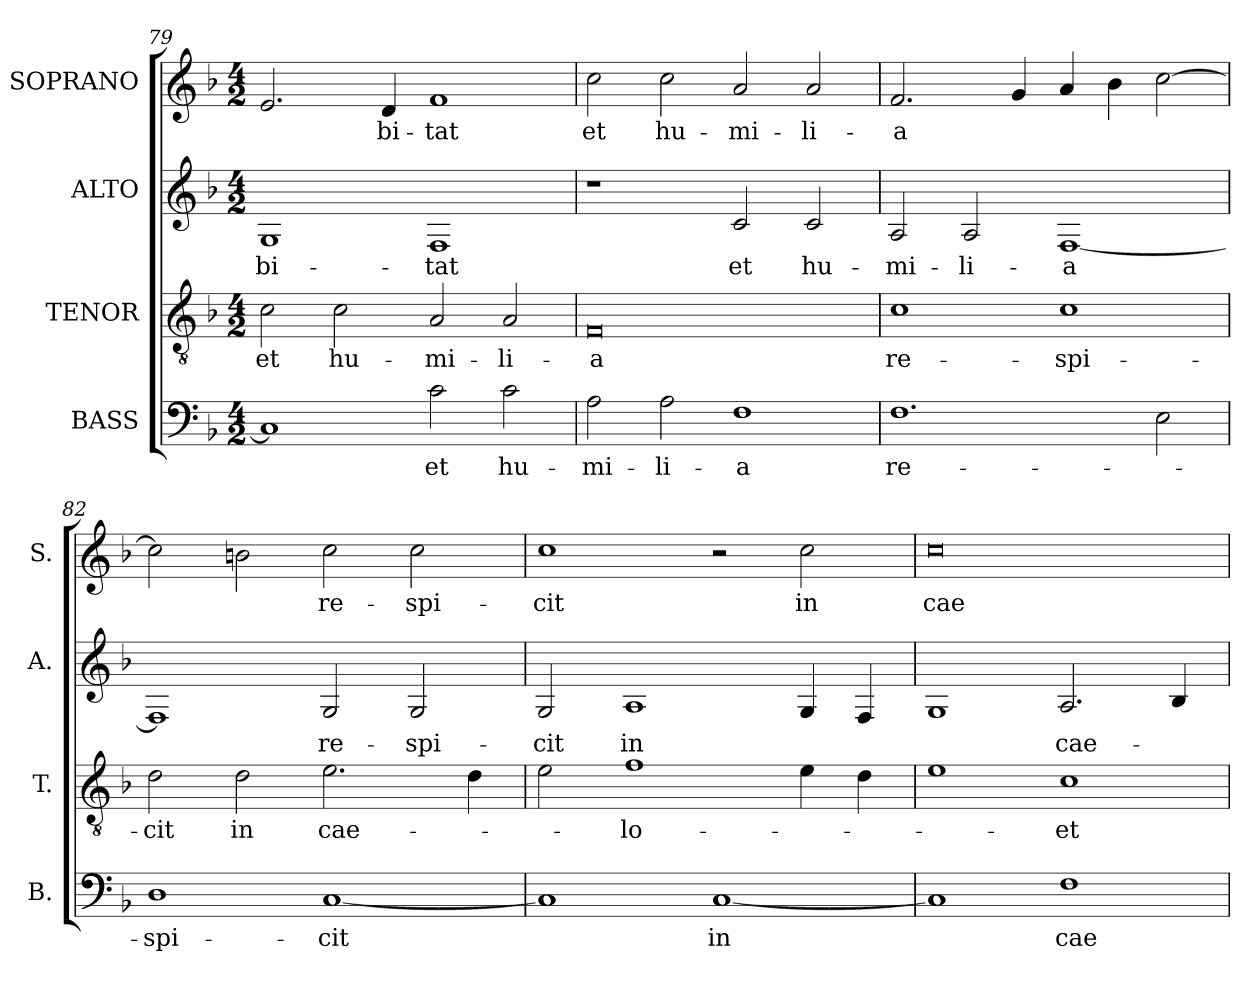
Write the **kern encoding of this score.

**kern	**text	**kern	**text	**kern	**text	**kern	**text
*part4	*part4	*part3	*part3	*part2	*part2	*part1	*part1
*staff4	*staff4	*staff3	*staff3	*staff2	*staff2	*staff1	*staff1
*I"BASS	*	*I"TENOR	*	*I"ALTO	*	*I"SOPRANO	*
*I'B.	*	*I'T.	*	*I'A.	*	*I'S.	*
*clefF4	*	*clefGv2	*	*clefG2	*	*clefG2	*
*	*	*ITrd7c12	*	*	*	*	*
*k[b-]	*	*k[b-]	*	*k[b-]	*	*k[b-]	*
*F:	*	*F:	*	*F:	*	*F:	*
*M4/2	*	*M4/2	*	*M4/2	*	*M4/2	*
=79	=79	=79	=79	=79	=79	=79	=79
!	!	!	!LO:LY:b:color=#000000	!	!	!	!
!	!	!	!	!	!LO:LY:b:color=#000000	!	!
1Ci]	.	2Ci\	et	1Gi	-bi-	2.ei/	.
!	!	!	!LO:LY:b:color=#000000	!	!	!	!
.	.	2Ci\	hu-	.	.	.	.
!	!	!	!	!	!	!	!LO:LY:b:color=#000000
.	.	.	.	.	.	4di/	-bi-
!	!LO:LY:b:color=#000000	!	!	!	!	!	!
!	!	!	!LO:LY:b:color=#000000	!	!	!	!
!	!	!	!	!	!LO:LY:b:color=#000000	!	!
!	!	!	!	!	!	!	!LO:LY:b:color=#000000
2ci\	et	2AAi/	-mi-	1Fi	-tat	1fi	-tat
!	!LO:LY:b:color=#000000	!	!	!	!	!	!
!	!	!	!LO:LY:b:color=#000000	!	!	!	!
2ci\	hu-	2AAi/	-li-	.	.	.	.
=80	=80	=80	=80	=80	=80	=80	=80
!	!LO:LY:b:color=#000000	!	!	!	!	!	!
!	!	!	!LO:LY:b:color=#000000	!	!	!	!
!	!	!	!	!	!	!	!LO:LY:b:color=#000000
2Ai\	-mi-	0FFi	-a	1r	.	2cci\	et
!	!LO:LY:b:color=#000000	!	!	!	!	!	!
!	!	!	!	!	!	!	!LO:LY:b:color=#000000
2Ai\	-li-	.	.	.	.	2cci\	hu-
!	!LO:LY:b:color=#000000	!	!	!	!	!	!
!	!	!	!	!	!LO:LY:b:color=#000000	!	!
!	!	!	!	!	!	!	!LO:LY:b:color=#000000
1Fi	-a	.	.	2ci/	et	2ai/	-mi-
!	!	!	!	!	!LO:LY:b:color=#000000	!	!
!	!	!	!	!	!	!	!LO:LY:b:color=#000000
.	.	.	.	2ci/	hu-	2ai/	-li-
=81	=81	=81	=81	=81	=81	=81	=81
!	!LO:LY:b:color=#000000	!	!	!	!	!	!
!	!	!	!LO:LY:b:color=#000000	!	!	!	!
!	!	!	!	!	!LO:LY:b:color=#000000	!	!
!	!	!	!	!	!	!	!LO:LY:b:color=#000000
1.Fi	re-	1Ci	re-	2Ai/	-mi-	2.fi/	-a
!	!	!	!	!	!LO:LY:b:color=#000000	!	!
.	.	.	.	2Ai/	-li-	.	.
.	.	.	.	.	.	4gi/	.
!	!	!	!LO:LY:b:color=#000000	!	!	!	!
!	!	!	!	!	!LO:LY:b:color=#000000	!	!
.	.	1Ci	-spi-	[1Fi	-a	4ai/	.
.	.	.	.	.	.	4b-i\	.
2Ei\	.	.	.	.	.	[2cci\	.
=82	=82	=82	=82	=82	=82	=82	=82
!	!LO:LY:b:color=#000000	!	!	!	!	!	!
!	!	!	!LO:LY:b:color=#000000	!	!	!	!
1Di	-spi-	2Di\	-cit	1Fi]	.	2cci\]	.
!	!	!	!LO:LY:b:color=#000000	!	!	!	!
.	.	2Di\	in	.	.	2bni\	.
!	!LO:LY:b:color=#000000	!	!	!	!	!	!
!	!	!	!LO:LY:b:color=#000000	!	!	!	!
!	!	!	!	!	!LO:LY:b:color=#000000	!	!
!	!	!	!	!	!	!	!LO:LY:b:color=#000000
[1Ci	-cit	2.Ei\	cae-	2Gi/	re-	2cci\	re-
!	!	!	!	!	!LO:LY:b:color=#000000	!	!
!	!	!	!	!	!	!	!LO:LY:b:color=#000000
.	.	.	.	2Gi/	-spi-	2cci\	-spi-
.	.	4Di\	.	.	.	.	.
=83	=83	=83	=83	=83	=83	=83	=83
!	!	!	!	!	!LO:LY:b:color=#000000	!	!
!	!	!	!	!	!	!	!LO:LY:b:color=#000000
1Ci]	.	2Ei\	.	2Gi/	-cit	1cci	-cit
!	!	!	!LO:LY:b:color=#000000	!	!	!	!
!	!	!	!	!	!LO:LY:b:color=#000000	!	!
.	.	1Fi	-lo-	1Ai	in	.	.
!	!LO:LY:b:color=#000000	!	!	!	!	!	!
[1Ci	in	.	.	.	.	2r	.
!	!	!	!	!	!	!	!LO:LY:b:color=#000000
.	.	4Ei\	.	4Gi/	.	2cci\	in
.	.	4Di\	.	4Fi/	.	.	.
!!LO:PB:g=z
=84	=84	=84	=84	=84	=84	=84	=84
!	!	!	!	!	!	!	!LO:LY:b:color=#000000
1Ci]	.	1Ei	.	1Gi	.	0cci	cae-
!	!LO:LY:b:color=#000000	!	!	!	!	!	!
!	!	!	!LO:LY:b:color=#000000	!	!	!	!
!	!	!	!	!	!LO:LY:b:color=#000000	!	!
1Fi	cae-	1Ci	-et	2.Ai/	cae-	.	.
.	.	.	.	4B-i/	.	.	.
=	=	=	=	=	=	=	=
*-	*-	*-	*-	*-	*-	*-	*-
